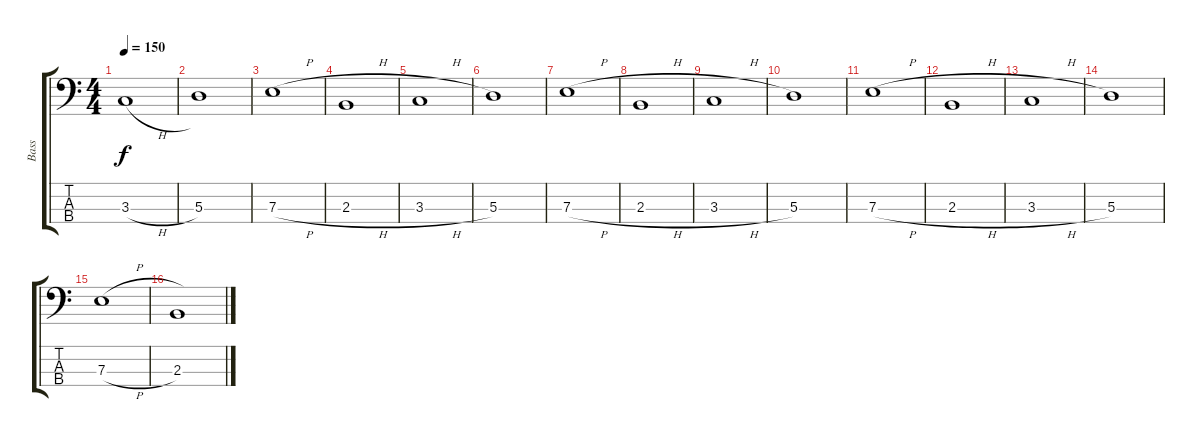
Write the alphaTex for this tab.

\track ("Bass" "Bass") {instrument electricbassfinger}
\staff {score tabs}
\tuning (G2 D2 A1 E1) {hide}
\ts (4 4)
\tempo 150
\clef f4
\ks c
3.3{h}.1{dy f} |
5.3.1 |
7.3{h}.1 |
2.3{h}.1 |
3.3{h}.1 |
5.3.1 |
7.3{h}.1 |
2.3{h}.1 |
3.3{h}.1 |
5.3.1 |
7.3{h}.1 |
2.3{h}.1 |
3.3{h}.1 |
5.3.1 |
7.3{h}.1 |
2.3{h}.1
